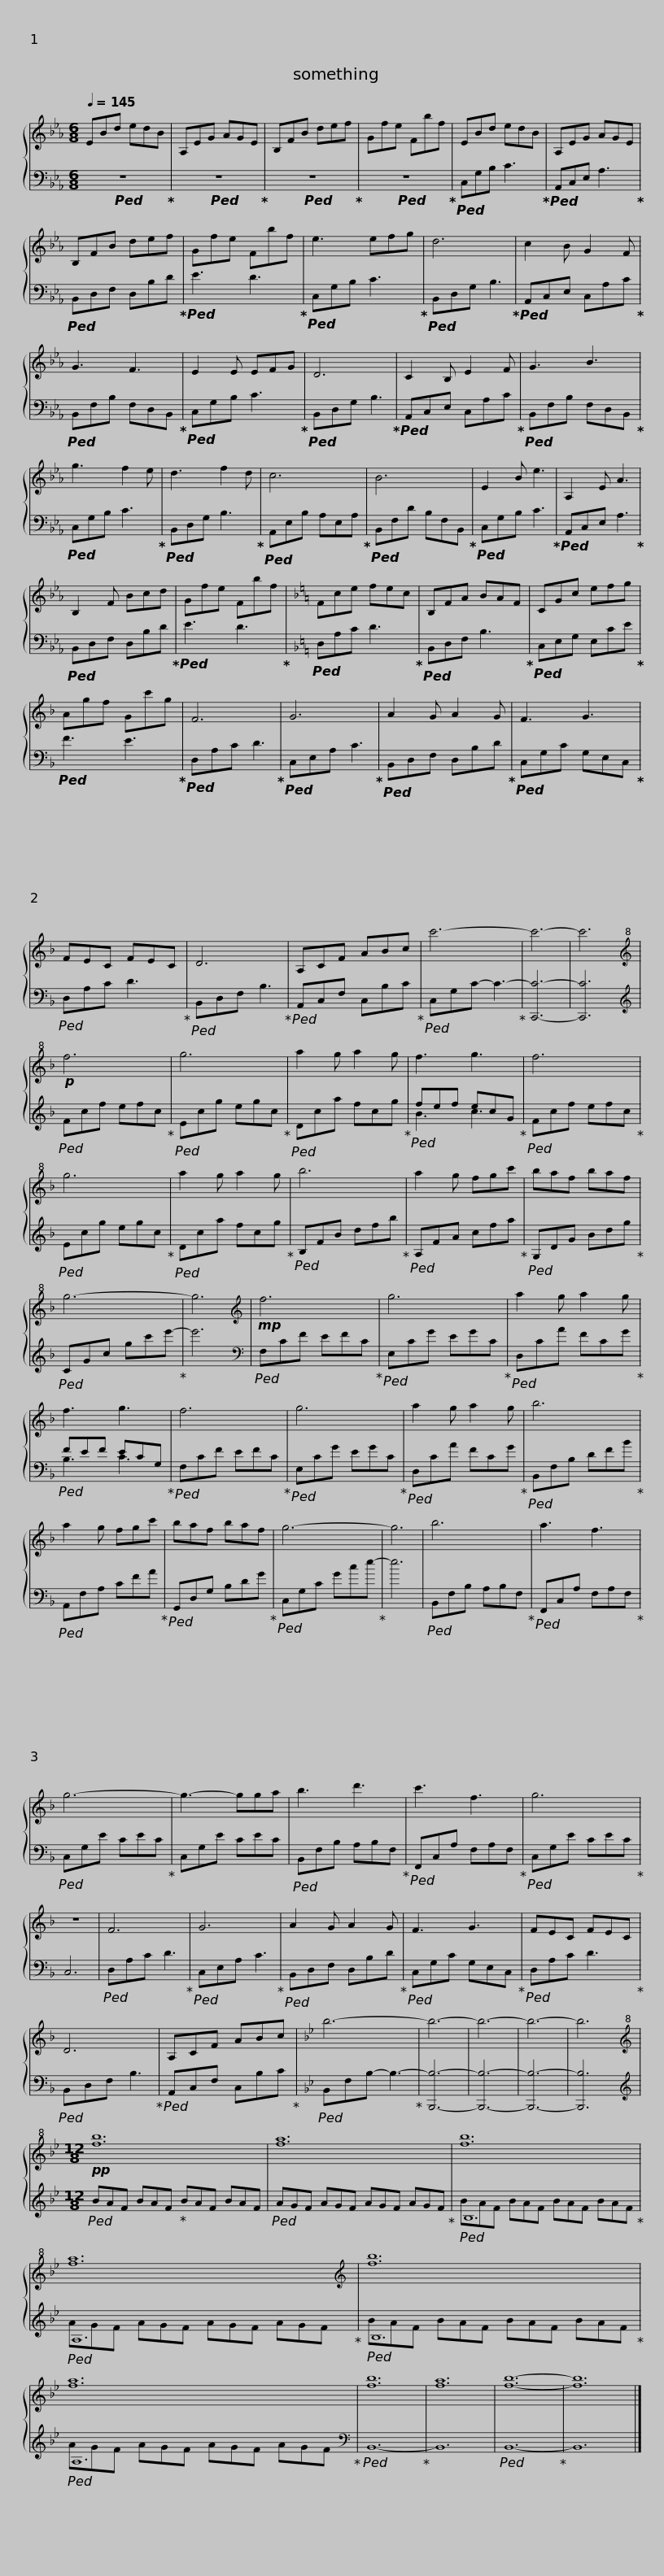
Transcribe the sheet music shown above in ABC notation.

X:1
%%score { 1 | ( 2 3 ) }
L:1/8
Q:1/4=145
M:6/8
I:linebreak $
K:Eb
V:1 treble
V:2 bass
V:3 bass
V:1
 EBd edB | A,EG AGE | B,FB def | Gfe Fbf | EBd edB | %5
 A,EG AGE | B,FB def |$ Gfe Fbf | e3 efg | d6 | %10
 c2 B G2 F | G3 F3 | E2 E EFG | D6 |$ C2 B, E2 F | %15
 G3 B3 | g3 f2 e | d3 f2 d | c6 | B6 | %20
 E2 B e3 |$ A,2 E A3 | B,2 F Bcd | Gfe Fbf |[K:F] Fce fec | %25
 B,FA BAF | CGc efg | Agf Gc'g |$ F6 | G6 | %30
 A2 G A2 G | F3 G3 | FEC FEC | D6 | A,CF ABc |$ %35
 c'6- | c'6- | c'6 |[K:treble+8]!p! f6 | g6 | %40
 a2 g a2 g | f3 g3 | f6 |$ g6 | a2 g a2 g | %45
 b6 | a2 g fgc' | baf baf | g6- | g6 |$ %50
[K:treble]!mp! f6 | g6 | a2 g a2 g | f3 g3 | f6 |$ %55
 g6 | a2 g a2 g | b6 | a2 g fgc' | baf baf | %60
 g6- |$ g6 | b6 | a3 f3 | g6- | %65
 g3- gga | b3 d'3 | c'3 f3 |$ g6 | z6 | %70
 F6 | G6 | A2 G A2 G | F3 G3 | FEC FEC | %75
 D6 |$ A,CF ABc |[K:Bb] b6- | b6- | b6- | %80
 b6- | b6 |[M:12/8][K:treble+8]!pp! [fb]12 |$ [fa]12 | [fb]12 | %85
 [fa]12 |$[K:treble] [fb]12 | [fa]12 | [fb]12 | [fa]12 | %90
 [fb]12- | [fb]12 |] %92
V:2
!ped! z6!ped-up! |!ped! z6!ped-up! |!ped! z6!ped-up! |!ped! z6!ped-up! |!ped! C,G,B, C3!ped-up! | %5
!ped! A,,C,E, A,3!ped-up! |!ped! B,,D,F, D,B,D!ped-up! |$!ped! E3 D3!ped-up! |!ped! C,G,B, C3!ped-up! |!ped! B,,D,G, B,3!ped-up! | %10
!ped! A,,C,E, C,A,C!ped-up! |!ped! B,,F,B, F,D,B,,!ped-up! |!ped! C,G,B, C3!ped-up! |!ped! B,,D,G, B,3!ped-up! |$!ped! A,,C,E, C,A,C!ped-up! | %15
!ped! B,,F,B, F,D,B,,!ped-up! |!ped! C,G,B, C3!ped-up! |!ped! B,,D,G, B,3!ped-up! |!ped! A,,E,B, A,E,A,!ped-up! |!ped! B,,F,D B,F,B,,!ped-up! | %20
!ped! C,G,B, C3!ped-up! |$!ped! A,,C,E, A,3!ped-up! |!ped! B,,D,F, D,B,D!ped-up! |!ped! E3 D3!ped-up! |[K:F]!ped! D,A,C D3!ped-up! | %25
!ped! B,,D,F, B,3!ped-up! |!ped! C,E,G, E,CE!ped-up! |!ped! F3 E3!ped-up! |$!ped! D,A,C D3!ped-up! |!ped! C,E,A, C3!ped-up! | %30
!ped! B,,D,F, D,B,D!ped-up! |!ped! C,G,C G,E,C,!ped-up! |!ped! D,A,C D3!ped-up! |!ped! B,,D,F, B,3!ped-up! |!ped! A,,C,F, C,B,C!ped-up! |$ %35
!ped! C,G,C- C3-!ped-up! | [C,,C]6- | [C,,C]6 |[K:treble]!ped! Fcf efc!ped-up! |!ped! Ecg egc!ped-up! | %40
!ped! Dca fcg!ped-up! |!ped! fef ecG!ped-up! |!ped! Fcf efc!ped-up! |$!ped! Ecg egc!ped-up! |!ped! Dca fcg!ped-up! | %45
!ped! B,FB dfb!ped-up! |!ped! A,FA cfa!ped-up! |!ped! G,DG Bdg!ped-up! |!ped! CGc gc'e'-!ped-up! | e'6 |$ %50
[K:bass]!ped! F,CF EFC!ped-up! |!ped! E,CG EGC!ped-up! |!ped! D,CA FCG!ped-up! |!ped! FEF ECG,!ped-up! |!ped! F,CF EFC!ped-up! |$ %55
!ped! E,CG EGC!ped-up! |!ped! D,CA FCG!ped-up! |!ped! B,,F,B, DFB!ped-up! |!ped! A,,F,A, CFA!ped-up! |!ped! G,,D,G, B,DG!ped-up! | %60
!ped! C,G,C Gce-!ped-up! |$ e6 |!ped! B,,F,B, A,B,F,!ped-up! |!ped! F,,C,A, F,A,F,!ped-up! |!ped! C,G,E CEC!ped-up! | %65
 C,G,E CEC |!ped! B,,F,B, A,B,F,!ped-up! |!ped! F,,C,A, F,A,F,!ped-up! |$!ped! C,G,E CEC!ped-up! | C,6 | %70
!ped! D,A,C D3!ped-up! |!ped! C,E,A, C3!ped-up! |!ped! B,,D,F, D,B,D!ped-up! |!ped! C,G,C G,E,C,!ped-up! |!ped! D,A,C D3!ped-up! | %75
!ped! B,,D,F, B,3!ped-up! |$!ped! A,,C,F, C,B,C!ped-up! |[K:Bb]!ped! B,,F,B,- B,3-!ped-up! | [B,,,B,]6- | [B,,,B,]6- | %80
 [B,,,B,]6- | [B,,,B,]6 |[M:12/8][K:treble]!ped! BAF BAF!ped-up! BAF BAF |$!ped! AGF AGF AGF AGF!ped-up! |!ped! B,12!ped-up! | %85
!ped! A,12!ped-up! |$!ped! B,12!ped-up! |!ped! A,12!ped-up! |[K:bass]!ped! B,,12-!ped-up! | B,,12 | %90
!ped! B,,12-!ped-up! | B,,12 |] %92
V:3
 x6 | x6 | x6 | x6 | x6 | %5
 x6 | x6 |$ x6 | x6 | x6 | %10
 x6 | x6 | x6 | x6 |$ x6 | %15
 x6 | x6 | x6 | x6 | x6 | %20
 x6 |$ x6 | x6 | x6 |[K:F] x6 | %25
 x6 | x6 | x6 |$ x6 | x6 | %30
 x6 | x6 | x6 | x6 | x6 |$ %35
 x6 | x6 | x6 |[K:treble] x6 | x6 | %40
 x6 | B3 c3 | x6 |$ x6 | x6 | %45
 x6 | x6 | x6 | x6 | x6 |$ %50
[K:bass] x6 | x6 | x6 | B,3 C3 | x6 |$ %55
 x6 | x6 | x6 | x6 | x6 | %60
 x6 |$ x6 | x6 | x6 | x6 | %65
 x6 | x6 | x6 |$ x6 | x6 | %70
 x6 | x6 | x6 | x6 | x6 | %75
 x6 |$ x6 |[K:Bb] x6 | x6 | x6 | %80
 x6 | x6 |[M:12/8][K:treble] x12 |$ x12 | BAF BAF BAF BAF | %85
 AGF AGF AGF AGF |$ BAF BAF BAF BAF | AGF AGF AGF AGF |[K:bass] x12 | x12 | %90
 x12 | x12 |] %92
